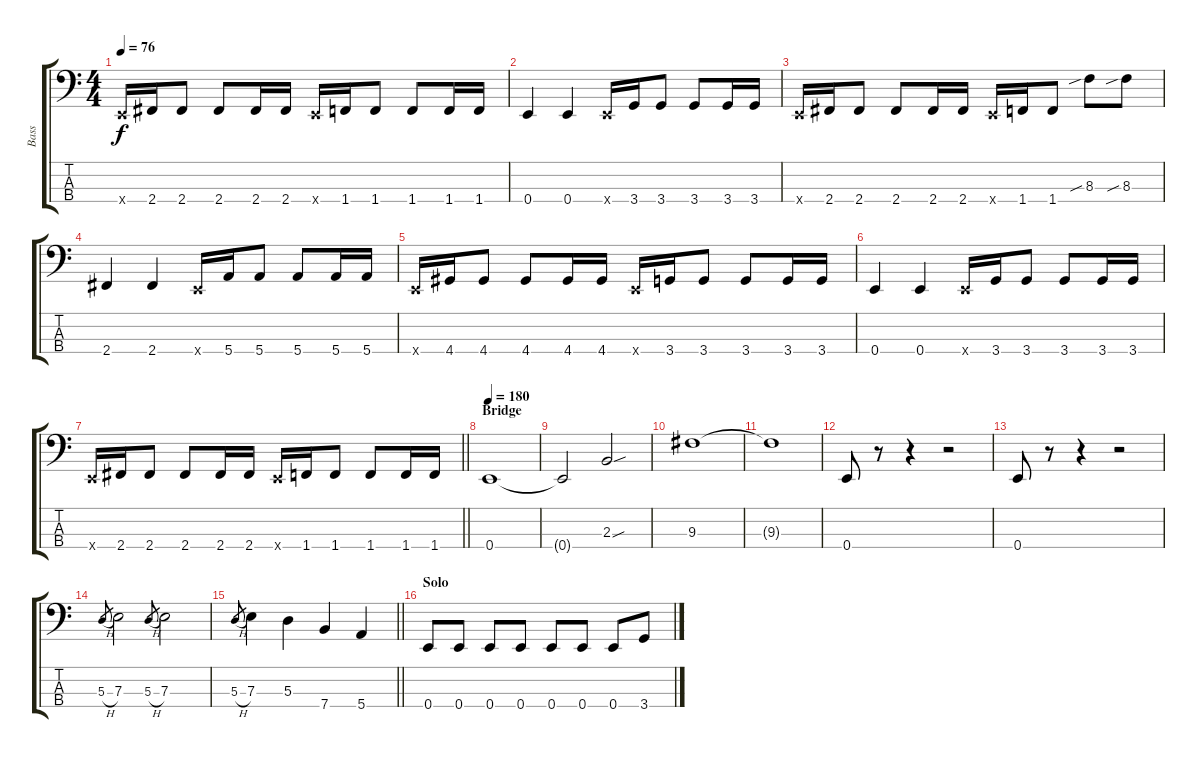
\track ("Bass" "Bass") {instrument electricbasspick}
\staff {score tabs}
\tuning (G2 D2 A1 E1) {hide}
\ts (4 4)
\tempo 76
\clef f4
\ks c
0.4{x}.16{dy f} 2.4.16 2.4.8 2.4.8 2.4.16 2.4.16 0.4{x}.16 1.4.16 1.4.8 1.4.8 1.4.16 1.4.16 |
0.4.4 0.4.4 0.4{x}.16 3.4.16 3.4.8 3.4.8 3.4.16 3.4.16 |
0.4{x}.16 2.4.16 2.4.8 2.4.8 2.4.16 2.4.16 0.4{x}.16 1.4.16 1.4.8 8.3{sib}.8 8.3{sib}.8 |
2.4.4 2.4.4 0.4{x}.16 5.4.16 5.4.8 5.4.8 5.4.16 5.4.16 |
0.4{x}.16 4.4.16 4.4.8 4.4.8 4.4.16 4.4.16 0.4{x}.16 3.4.16 3.4.8 3.4.8 3.4.16 3.4.16 |
0.4.4 0.4.4 0.4{x}.16 3.4.16 3.4.8 3.4.8 3.4.16 3.4.16 |
\barLineRight lightlight
0.4{x}.16 2.4.16 2.4.8 2.4.8 2.4.16 2.4.16 0.4{x}.16 1.4.16 1.4.8 1.4.8 1.4.16 1.4.16 |
\section ("" "Bridge")
\tempo 180
0.4.1 |
0.4{t}.2 2.3{sou}.2 |
9.3.1 |
9.3{t}.1 |
0.4.8 r.8 r.4 r.2 |
0.4.8 r.8 r.4 r.2 |
5.3{h}.8{gr} 7.3.2 5.3{h}.8{gr} 7.3.2 |
\barLineRight lightlight
5.3{h}.8{gr} 7.3.4 5.3.4 7.4.4 5.4.4 |
\section ("" "Solo")
0.4.8 0.4.8 0.4.8 0.4.8 0.4.8 0.4.8 0.4.8 3.4.8
